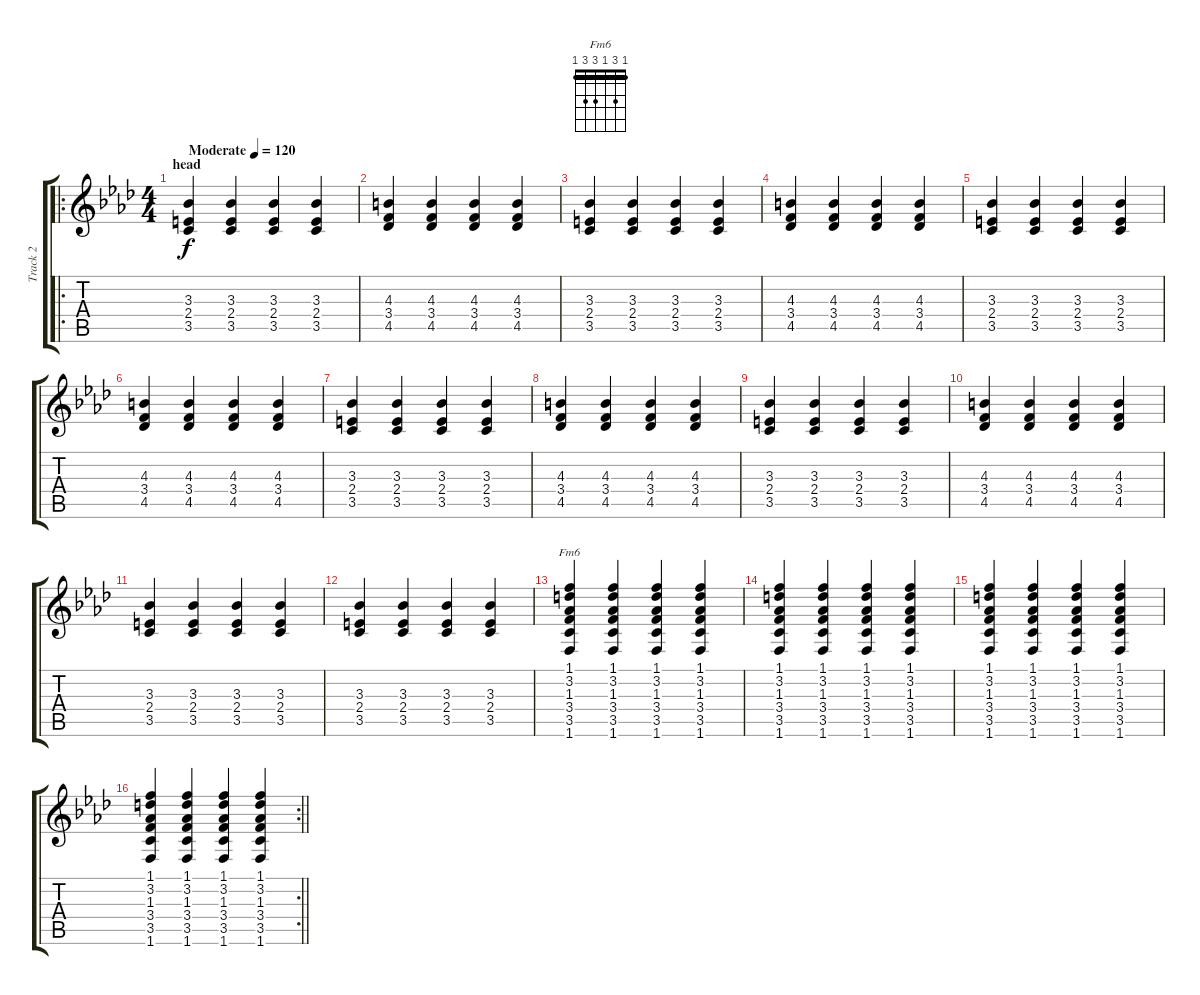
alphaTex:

\track ("Track 2" "Track 2") {instrument electricguitarjazz}
\staff {score tabs}
\tuning (E4 B3 G3 D3 A2 E2) {hide}
\chord ("Fm6" 1 3 1 3 3 1) {barre 1}
\ro
\ts (4 4)
\section ("" "head")
\tempo (120 "Moderate")
\clef g2
\ks ab
(3.3 2.4 3.5).4{dy f instrument electricguitarjazz} (3.3 2.4 3.5).4 (3.3 2.4 3.5).4 (3.3 2.4 3.5).4 |
(4.3 3.4 4.5).4 (4.3 3.4 4.5).4 (4.3 3.4 4.5).4 (4.3 3.4 4.5).4 |
(3.3 2.4 3.5).4 (3.3 2.4 3.5).4 (3.3 2.4 3.5).4 (3.3 2.4 3.5).4 |
(4.3 3.4 4.5).4 (4.3 3.4 4.5).4 (4.3 3.4 4.5).4 (4.3 3.4 4.5).4 |
(3.3 2.4 3.5).4 (3.3 2.4 3.5).4 (3.3 2.4 3.5).4 (3.3 2.4 3.5).4 |
(4.3 3.4 4.5).4 (4.3 3.4 4.5).4 (4.3 3.4 4.5).4 (4.3 3.4 4.5).4 |
(3.3 2.4 3.5).4 (3.3 2.4 3.5).4 (3.3 2.4 3.5).4 (3.3 2.4 3.5).4 |
(4.3 3.4 4.5).4 (4.3 3.4 4.5).4 (4.3 3.4 4.5).4 (4.3 3.4 4.5).4 |
(3.3 2.4 3.5).4 (3.3 2.4 3.5).4 (3.3 2.4 3.5).4 (3.3 2.4 3.5).4 |
(4.3 3.4 4.5).4 (4.3 3.4 4.5).4 (4.3 3.4 4.5).4 (4.3 3.4 4.5).4 |
(3.3 2.4 3.5).4 (3.3 2.4 3.5).4 (3.3 2.4 3.5).4 (3.3 2.4 3.5).4 |
(3.3 2.4 3.5).4 (3.3 2.4 3.5).4 (3.3 2.4 3.5).4 (3.3 2.4 3.5).4 |
(1.1 3.2 1.3 3.4 3.5 1.6).4{ch "Fm6"} (1.1 3.2 1.3 3.4 3.5 1.6).4 (1.1 3.2 1.3 3.4 3.5 1.6).4 (1.1 3.2 1.3 3.4 3.5 1.6).4 |
(1.1 3.2 1.3 3.4 3.5 1.6).4 (1.1 3.2 1.3 3.4 3.5 1.6).4 (1.1 3.2 1.3 3.4 3.5 1.6).4 (1.1 3.2 1.3 3.4 3.5 1.6).4 |
(1.1 3.2 1.3 3.4 3.5 1.6).4 (1.1 3.2 1.3 3.4 3.5 1.6).4 (1.1 3.2 1.3 3.4 3.5 1.6).4 (1.1 3.2 1.3 3.4 3.5 1.6).4 |
\rc 2
\barLineRight lightlight
(1.1 3.2 1.3 3.4 3.5 1.6).4 (1.1 3.2 1.3 3.4 3.5 1.6).4 (1.1 3.2 1.3 3.4 3.5 1.6).4 (1.1 3.2 1.3 3.4 3.5 1.6).4
